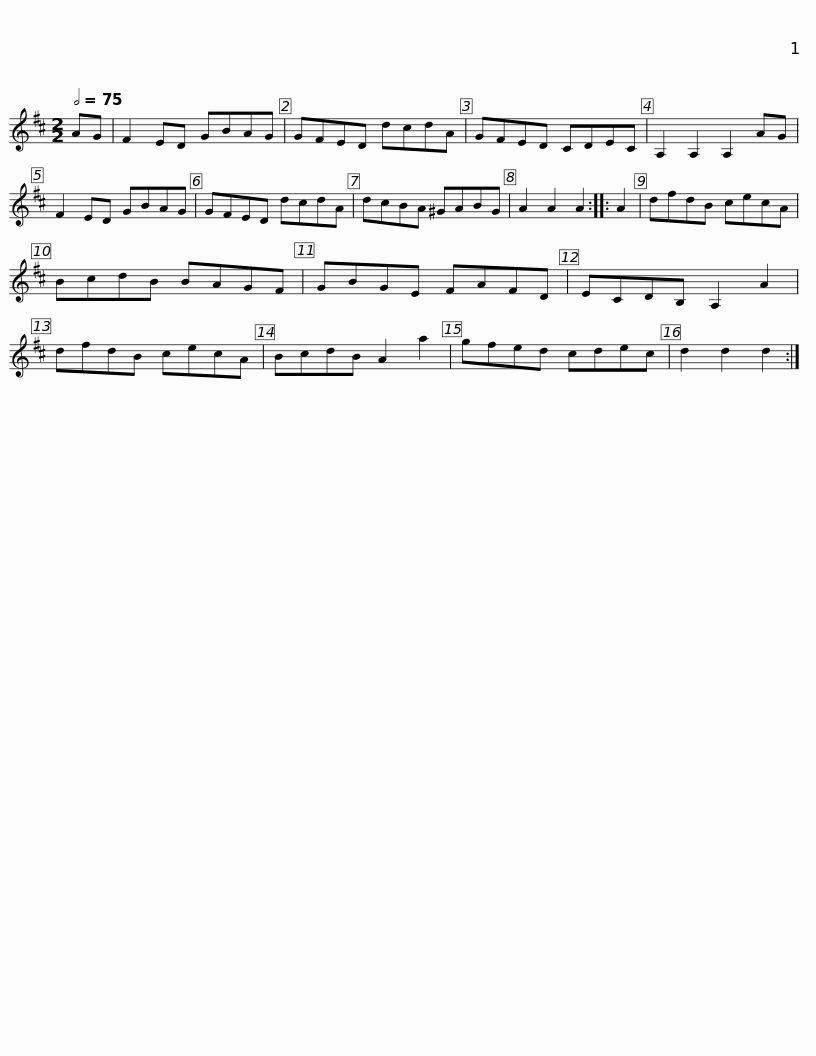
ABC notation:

X:1
L:1/8
Q:1/2=75
M:2/2
I:linebreak $
K:D
V:1 treble
V:1
 AG | F2 ED GBAG | GFED dcdA | GFED CDEC | A,2 A,2 A,2 AG | %5
 F2 ED GBAG |$ GFED dcdA | dcBA ^GABG | A2 A2 A2 :: A2 | %10
 dfdB cecA | BcdB BAGF |$ GBGE FAFD | ECDB, A,2 A2 | dfdB cecA | %15
 BcdB A2 a2 | gfed cdec | d2 d2 d2 :| %18
